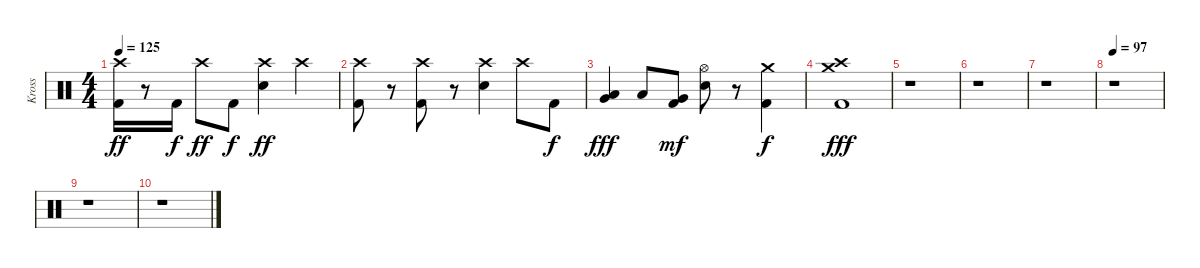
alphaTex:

\track ("Kross" "Kross") {instrument percussion}
\staff {score}
\articulation defaults
\ts (4 4)
\tempo 125
\clef neutral
\ks c
("Crash high (hit)" "Kick (hit) 2").16{dy ff} r.8 "Kick (hit) 2".16{dy f} "Crash high (hit)".8{dy ff} "Kick (hit) 2".8{dy f} ("Crash high (hit)" "Electric Snare (hit)").4{dy ff} "Crash high (hit)".4 |
("Crash high (hit)" "Kick (hit) 2").8 r.8 ("Crash high (hit)" "Kick (hit) 2").8 r.8 ("Crash high (hit)" "Electric Snare (hit)").4 "Crash high (hit)".8 "Kick (hit) 2".8{dy f} |
("Low Tom (hit)" "Very Low Tom (hit)").4{dy fff} "Low Tom (hit)".8 ("Very Low Tom (hit)" "Kick (hit) 2").8{dy mf} ("Hi-Hat (open)" "Electric Snare (hit)").8 r.8 ("Crash medium (hit)" "Kick (hit) 2").4{dy f} |
("Crash high (hit)" "Crash medium (hit)" "Kick (hit) 2").1{dy fff} |
r.1 |
r.1 |
r.1 |
\tempo 97
r.1 |
r.1 |
r.1
